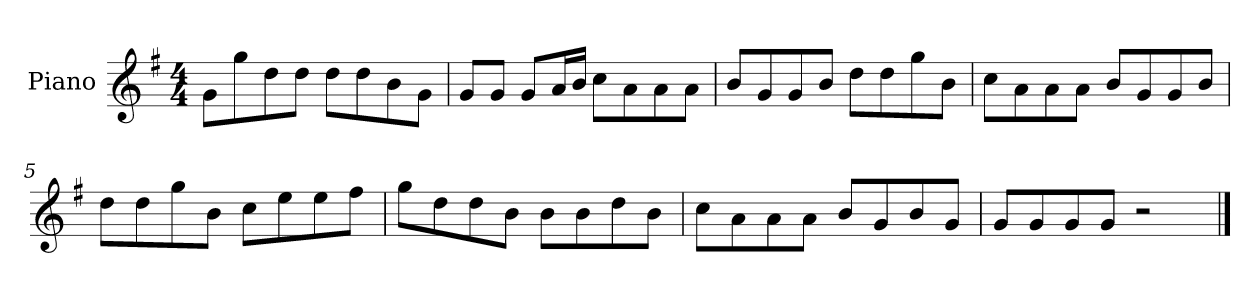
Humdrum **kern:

**kern
*part1
*staff1
*I"Piano
*I'P-no
*clefG2
*k[f#]
*M4/4
*MM90
=1
8g\L
8gg\
8dd\
8dd\J
8dd\L
8dd\
8b\
8g\J
=2
8g/L
8g/J
8g/L
16a/L
16b/JJ
8cc\L
8a\
8a\
8a\J
=3
8b/L
8g/
8g/
8b/J
8dd\L
8dd\
8gg\
8b\J
=4
8cc\L
8a\
8a\
8a\J
8b/L
8g/
8g/
8b/J
=5
8dd\L
8dd\
8gg\
8b\J
8cc\L
8ee\
8ee\
8ff#\J
!!LO:LB:g=z
=6
8gg\L
8dd\
8dd\
8b\J
8b\L
8b\
8dd\
8b\J
=7
8cc\L
8a\
8a\
8a\J
8b/L
8g/
8b/
8g/J
=8
8g/L
8g/
8g/
8g/J
2r
==
*-
